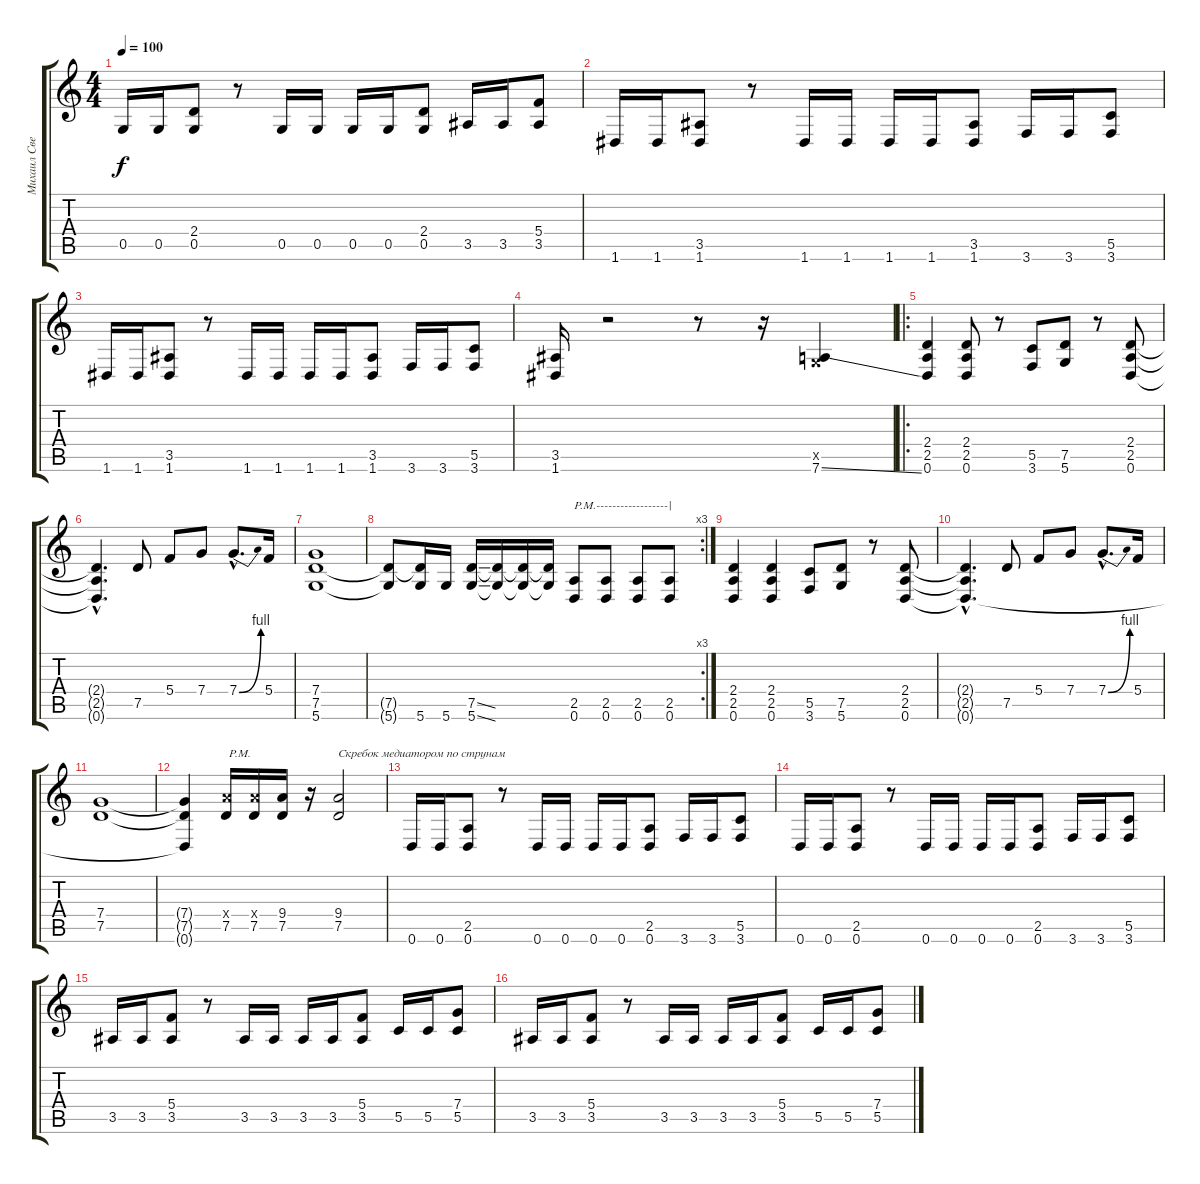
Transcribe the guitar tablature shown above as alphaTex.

\track ("Михаил Светлов" "Михаил Све") {instrument distortionguitar}
\staff {score tabs}
\tuning (D4 A3 F3 C3 G2 D2) {hide}
\ts (4 4)
\tempo 100
\clef g2
\ks c
0.5.16{dy f} 0.5.16 (2.4 0.5).8 r.8 0.5.16 0.5.16 0.5.16 0.5.16 (2.4 0.5).8 3.5.16 3.5.16 (5.4 3.5).8 |
1.6.16 1.6.16 (3.5 1.6).8 r.8 1.6.16 1.6.16 1.6.16 1.6.16 (3.5 1.6).8 3.6.16 3.6.16 (5.5 3.6).8 |
1.6.16 1.6.16 (3.5 1.6).8 r.8 1.6.16 1.6.16 1.6.16 1.6.16 (3.5 1.6).8 3.6.16 3.6.16 (5.5 3.6).8 |
(3.5 1.6).16 r.2 r.8 r.16 (0.5{x} 7.6{ss}).4 |
\ro
(2.4 2.5 0.6).4 (2.4 2.5 0.6).8 r.8 (5.5 3.6).8 (7.5 5.6).8 r.8 (2.4 2.5 0.6).8 |
(2.4{hac t} 2.5{hac t} 0.6{hac t}).4{d} 7.5.8 5.4.8 7.4.8 7.4{be (bend 0 0 60 4) hac}.8{d} 5.4.16 |
(7.4 7.5 5.6).1 |
\rc 3
(7.5{t} 5.6{t}).8 (7.5{t} 5.6).16 5.6.16 (7.5{ss} 5.6{ss}).16 (7.5{t} 5.6{t}).16 (7.5{t} 5.6{t}).16 (7.5{t} 5.6{t}).16 (2.5 0.6).8{txt "P.M.------------------|"} (2.5 0.6).8 (2.5 0.6).8 (2.5 0.6).8 |
(2.4 2.5 0.6).4 (2.4 2.5 0.6).4 (5.5 3.6).8 (7.5 5.6).8 r.8 (2.4 2.5 0.6).8 |
(2.4{hac t} 2.5{hac t} 0.6{hac t}).4{d} 7.5.8 5.4.8 7.4.8 7.4{be (bend 0 0 60 4) hac}.8{d} 5.4.16 |
(7.4 7.5).1 |
(7.4{t} 7.5{t} 0.6{t}).4 (9.4{x} 7.5).16{txt " P.M."} (9.4{x} 7.5).16 (9.4 7.5).16 r.16 (9.4 7.5).2{txt "Скребок медиатором по струнам"} |
0.6.16 0.6.16 (2.5 0.6).8 r.8 0.6.16 0.6.16 0.6.16 0.6.16 (2.5 0.6).8 3.6.16 3.6.16 (5.5 3.6).8 |
0.6.16 0.6.16 (2.5 0.6).8 r.8 0.6.16 0.6.16 0.6.16 0.6.16 (2.5 0.6).8 3.6.16 3.6.16 (5.5 3.6).8 |
3.5.16 3.5.16 (5.4 3.5).8 r.8 3.5.16 3.5.16 3.5.16 3.5.16 (5.4 3.5).8 5.5.16 5.5.16 (7.4 5.5).8 |
3.5.16 3.5.16 (5.4 3.5).8 r.8 3.5.16 3.5.16 3.5.16 3.5.16 (5.4 3.5).8 5.5.16 5.5.16 (7.4 5.5).8
